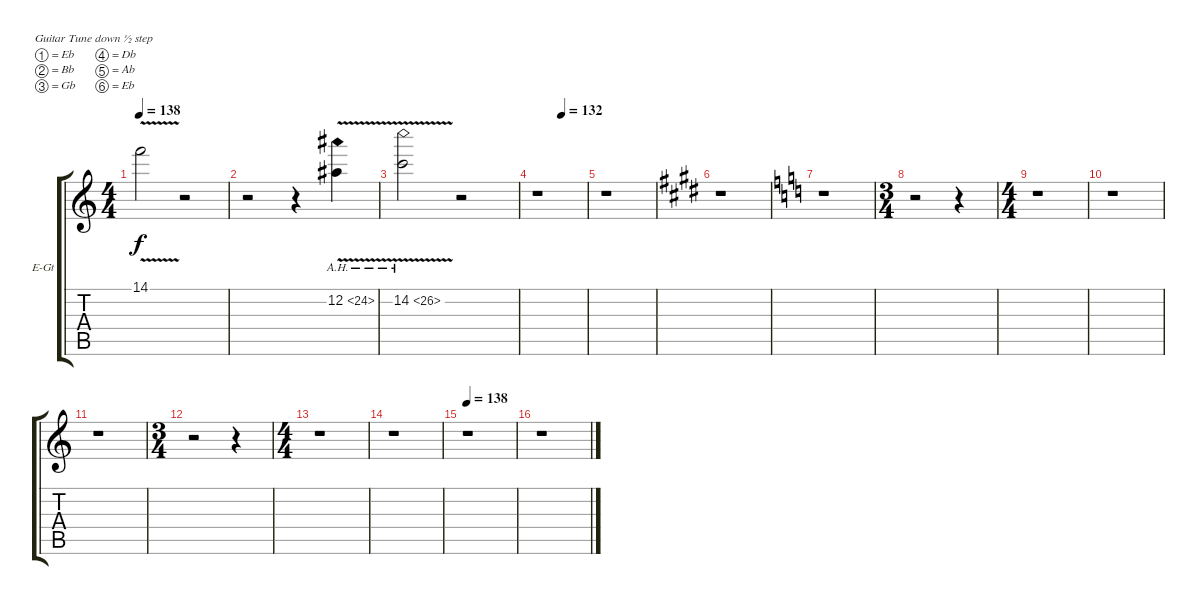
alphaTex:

\bracketExtendMode groupsimilarinstruments
\firstSystemTrackNameOrientation horizontal
\otherSystemsTrackNameOrientation horizontal
\track ("Overdub" "E-Gt") {instrument overdrivenguitar}
\staff {score tabs}
\tuning (Eb4 Bb3 Gb3 Db3 Ab2 Eb2)
\ts (4 4)
\tempo 138
\clef g2
\ks c
14.1{v}.2{dy f} r.2 |
r.2 r.4 12.2{ah 12 v}.4 |
14.2{ah 12 v}.2 r.2 |
\tempo (132 0.5)
r.1 |
r.1 |
\ks e
r.1 |
\ks c
r.1 |
\ts (3 4)
\beaming (8 2 2 2)
r.2 r.4 |
\ts (4 4)
\beaming (8 2 2 2 2)
r.1 |
r.1 |
r.1 |
\ts (3 4)
\beaming (8 2 2 2 2)
r.2 r.4 |
\ts (4 4)
\beaming (8 2 2 2 2)
r.1 |
r.1 |
\tempo 138
r.1 |
r.1
